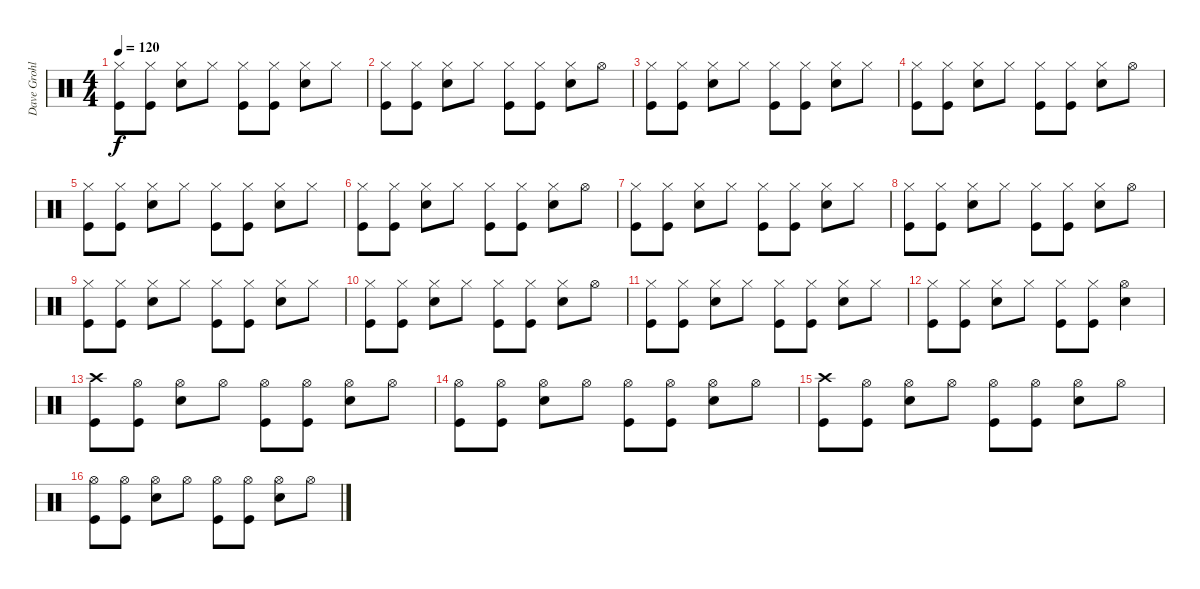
\track ("Dave Grohl - Drums" "Dave Grohl") {instrument percussion}
\staff {score}
\articulation defaults
\ts (4 4)
\tempo 120
\clef neutral
\ks c
("Hi-Hat (closed)" "Kick (hit)").8{dy f} ("Hi-Hat (closed)" "Kick (hit)").8 ("Hi-Hat (closed)" "Snare (hit) 2").8 "Hi-Hat (closed)".8 ("Hi-Hat (closed)" "Kick (hit)").8 ("Hi-Hat (closed)" "Kick (hit)").8 ("Hi-Hat (closed)" "Snare (hit) 2").8 "Hi-Hat (closed)".8 |
("Hi-Hat (closed)" "Kick (hit)").8 ("Hi-Hat (closed)" "Kick (hit)").8 ("Hi-Hat (closed)" "Snare (hit) 2").8 "Hi-Hat (closed)".8 ("Hi-Hat (closed)" "Kick (hit)").8 ("Hi-Hat (closed)" "Kick (hit)").8 ("Hi-Hat (closed)" "Snare (hit) 2").8 "Hi-Hat (open)".8 |
("Hi-Hat (closed)" "Kick (hit)").8 ("Hi-Hat (closed)" "Kick (hit)").8 ("Hi-Hat (closed)" "Snare (hit) 2").8 "Hi-Hat (closed)".8 ("Hi-Hat (closed)" "Kick (hit)").8 ("Hi-Hat (closed)" "Kick (hit)").8 ("Hi-Hat (closed)" "Snare (hit) 2").8 "Hi-Hat (closed)".8 |
("Hi-Hat (closed)" "Kick (hit)").8 ("Hi-Hat (closed)" "Kick (hit)").8 ("Hi-Hat (closed)" "Snare (hit) 2").8 "Hi-Hat (closed)".8 ("Hi-Hat (closed)" "Kick (hit)").8 ("Hi-Hat (closed)" "Kick (hit)").8 ("Hi-Hat (closed)" "Snare (hit) 2").8 "Hi-Hat (open)".8 |
("Hi-Hat (closed)" "Kick (hit)").8 ("Hi-Hat (closed)" "Kick (hit)").8 ("Hi-Hat (closed)" "Snare (hit) 2").8 "Hi-Hat (closed)".8 ("Hi-Hat (closed)" "Kick (hit)").8 ("Hi-Hat (closed)" "Kick (hit)").8 ("Hi-Hat (closed)" "Snare (hit) 2").8 "Hi-Hat (closed)".8 |
("Hi-Hat (closed)" "Kick (hit)").8 ("Hi-Hat (closed)" "Kick (hit)").8 ("Hi-Hat (closed)" "Snare (hit) 2").8 "Hi-Hat (closed)".8 ("Hi-Hat (closed)" "Kick (hit)").8 ("Hi-Hat (closed)" "Kick (hit)").8 ("Hi-Hat (closed)" "Snare (hit) 2").8 "Hi-Hat (open)".8 |
("Hi-Hat (closed)" "Kick (hit)").8 ("Hi-Hat (closed)" "Kick (hit)").8 ("Hi-Hat (closed)" "Snare (hit) 2").8 "Hi-Hat (closed)".8 ("Hi-Hat (closed)" "Kick (hit)").8 ("Hi-Hat (closed)" "Kick (hit)").8 ("Hi-Hat (closed)" "Snare (hit) 2").8 "Hi-Hat (closed)".8 |
("Hi-Hat (closed)" "Kick (hit)").8 ("Hi-Hat (closed)" "Kick (hit)").8 ("Hi-Hat (closed)" "Snare (hit) 2").8 "Hi-Hat (closed)".8 ("Hi-Hat (closed)" "Kick (hit)").8 ("Hi-Hat (closed)" "Kick (hit)").8 ("Hi-Hat (closed)" "Snare (hit) 2").8 "Hi-Hat (open)".8 |
("Hi-Hat (closed)" "Kick (hit)").8 ("Hi-Hat (closed)" "Kick (hit)").8 ("Hi-Hat (closed)" "Snare (hit) 2").8 "Hi-Hat (closed)".8 ("Hi-Hat (closed)" "Kick (hit)").8 ("Hi-Hat (closed)" "Kick (hit)").8 ("Hi-Hat (closed)" "Snare (hit) 2").8 "Hi-Hat (closed)".8 |
("Hi-Hat (closed)" "Kick (hit)").8 ("Hi-Hat (closed)" "Kick (hit)").8 ("Hi-Hat (closed)" "Snare (hit) 2").8 "Hi-Hat (closed)".8 ("Hi-Hat (closed)" "Kick (hit)").8 ("Hi-Hat (closed)" "Kick (hit)").8 ("Hi-Hat (closed)" "Snare (hit) 2").8 "Hi-Hat (open)".8 |
("Hi-Hat (closed)" "Kick (hit)").8 ("Hi-Hat (closed)" "Kick (hit)").8 ("Hi-Hat (closed)" "Snare (hit) 2").8 "Hi-Hat (closed)".8 ("Hi-Hat (closed)" "Kick (hit)").8 ("Hi-Hat (closed)" "Kick (hit)").8 ("Hi-Hat (closed)" "Snare (hit) 2").8 "Hi-Hat (closed)".8 |
("Hi-Hat (closed)" "Kick (hit)").8 ("Hi-Hat (closed)" "Kick (hit)").8 ("Hi-Hat (closed)" "Snare (hit) 2").8 "Hi-Hat (closed)".8 ("Hi-Hat (closed)" "Kick (hit)").8 ("Hi-Hat (closed)" "Kick (hit)").8 ("Hi-Hat (open)" "Snare (hit) 2").4 |
("Crash high (hit)" "Kick (hit)").8 ("Hi-Hat (open)" "Kick (hit)").8 ("Hi-Hat (open)" "Snare (hit) 2").8 "Hi-Hat (open)".8 ("Hi-Hat (open)" "Kick (hit)").8 ("Hi-Hat (open)" "Kick (hit)").8 ("Hi-Hat (open)" "Snare (hit) 2").8 "Hi-Hat (open)".8 |
("Hi-Hat (open)" "Kick (hit)").8 ("Hi-Hat (open)" "Kick (hit)").8 ("Hi-Hat (open)" "Snare (hit) 2").8 "Hi-Hat (open)".8 ("Hi-Hat (open)" "Kick (hit)").8 ("Hi-Hat (open)" "Kick (hit)").8 ("Hi-Hat (open)" "Snare (hit) 2").8 "Hi-Hat (open)".8 |
("Crash high (hit)" "Kick (hit)").8 ("Hi-Hat (open)" "Kick (hit)").8 ("Hi-Hat (open)" "Snare (hit) 2").8 "Hi-Hat (open)".8 ("Hi-Hat (open)" "Kick (hit)").8 ("Hi-Hat (open)" "Kick (hit)").8 ("Hi-Hat (open)" "Snare (hit) 2").8 "Hi-Hat (open)".8 |
("Hi-Hat (open)" "Kick (hit)").8 ("Hi-Hat (open)" "Kick (hit)").8 ("Hi-Hat (open)" "Snare (hit) 2").8 "Hi-Hat (open)".8 ("Hi-Hat (open)" "Kick (hit)").8 ("Hi-Hat (open)" "Kick (hit)").8 ("Hi-Hat (open)" "Snare (hit) 2").8 "Hi-Hat (open)".8
